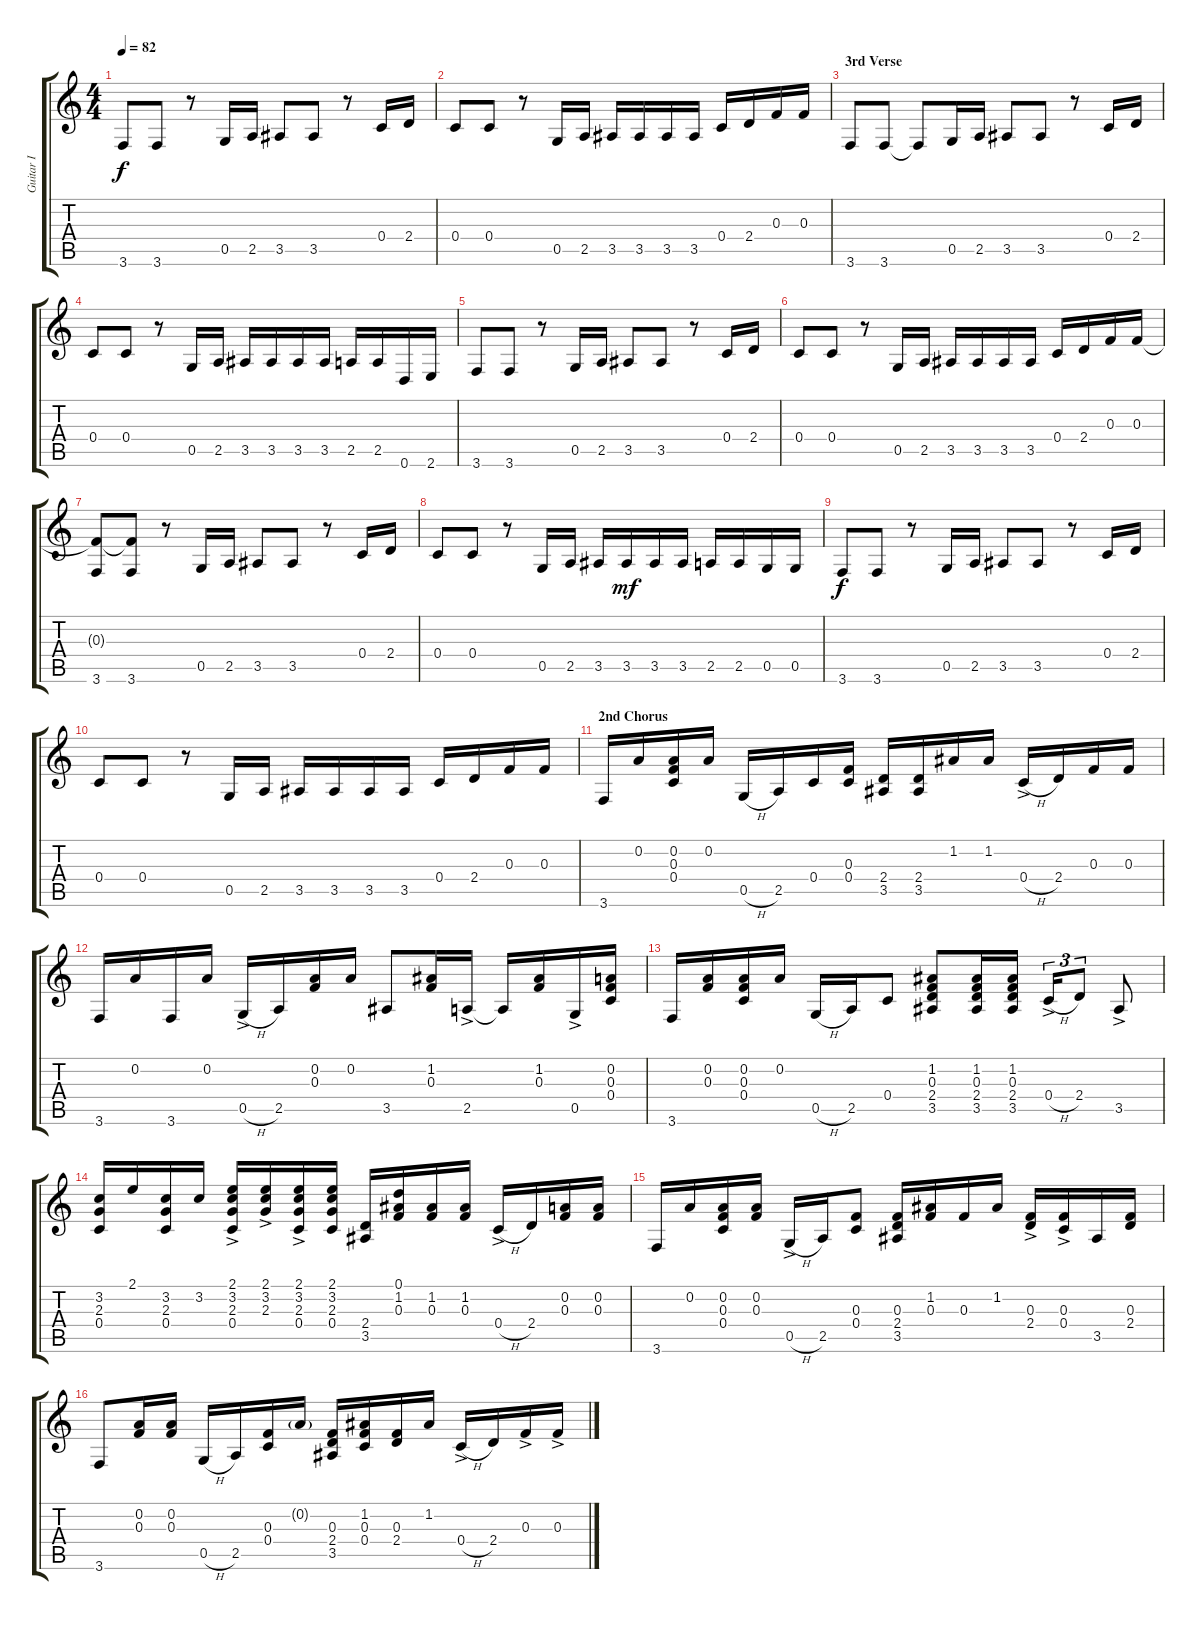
\track ("Guitar I" "Guitar I") {instrument acousticguitarsteel}
\staff {score tabs}
\tuning (D4 A3 F3 C3 G2 D2) {hide}
\ts (4 4)
\tempo 82
\clef g2
\ks c
3.6.8{dy f} 3.6.8 r.8 0.5.16 2.5.16 3.5.8 3.5.8 r.8 0.4.16 2.4.16 |
0.4.8 0.4.8 r.8 0.5.16 2.5.16 3.5.16 3.5.16 3.5.16 3.5.16 0.4.16 2.4.16 0.3.16 0.3.16 |
\section ("" "3rd Verse")
3.6.8 3.6.8 3.6{t}.8 0.5.16 2.5.16 3.5.8 3.5.8 r.8 0.4.16 2.4.16 |
0.4.8 0.4.8 r.8 0.5.16 2.5.16 3.5.16 3.5.16 3.5.16 3.5.16 2.5.16 2.5.16 0.6.16 2.6.16 |
3.6.8 3.6.8 r.8 0.5.16 2.5.16 3.5.8 3.5.8 r.8 0.4.16 2.4.16 |
0.4.8 0.4.8 r.8 0.5.16 2.5.16 3.5.16 3.5.16 3.5.16 3.5.16 0.4.16 2.4.16 0.3.16 0.3.16 |
(0.3{t} 3.6).8 (0.3{t} 3.6).8 r.8 0.5.16 2.5.16 3.5.8 3.5.8 r.8 0.4.16 2.4.16 |
0.4.8 0.4.8 r.8 0.5.16 2.5.16 3.5.16 3.5.16{dy mf} 3.5.16 3.5.16 2.5.16 2.5.16 0.5.16 0.5.16 |
3.6.8{dy f} 3.6.8 r.8 0.5.16 2.5.16 3.5.8 3.5.8 r.8 0.4.16 2.4.16 |
0.4.8 0.4.8 r.8 0.5.16 2.5.16 3.5.16 3.5.16 3.5.16 3.5.16 0.4.16 2.4.16 0.3.16 0.3.16 |
\section ("" "2nd Chorus")
3.6.16 0.2.16 (0.2 0.3 0.4).16 0.2.16 0.5{h}.16 2.5.16 0.4.16 (0.3 0.4).16 (2.4 3.5).16 (2.4 3.5).16 1.2.16 1.2.16 0.4{h ac}.16 2.4.16 0.3.16 0.3.16 |
3.6.16 0.2.16 3.6.16 0.2.16 0.5{h ac}.16 2.5.16 (0.2 0.3).16 0.2.16 3.5.8 (1.2 0.3).16 2.5{ac}.16 2.5{t}.16 (1.2 0.3).16 0.5{ac}.16 (0.2 0.3 0.4).16 |
3.6.16 (0.2 0.3).16 (0.2 0.3 0.4).16 0.2.16 0.5{h}.16 2.5.16 0.4.8 (1.2 0.3 2.4 3.5).8 (1.2 0.3 2.4 3.5).16 (1.2 0.3 2.4 3.5).16 0.4{h ac}.16{tu (3 2)} 2.4.8{tu (3 2)} 3.5{ac}.8 |
(3.2 2.3 0.4).16 2.1.16 (3.2 2.3 0.4).16 3.2.16 (2.1 3.2 2.3{ac} 0.4{ac}).16 (2.1 3.2 2.3{ac}).16 (2.1 3.2 2.3{ac} 0.4{ac}).16 (2.1 3.2 2.3 0.4).16 (2.4 3.5).16 (0.1 1.2 0.3).16 (1.2 0.3).16 (1.2 0.3).16 0.4{h ac}.16 2.4.16 (0.2 0.3).16 (0.2 0.3).16 |
3.6.16 0.2.16 (0.2 0.3 0.4).16 (0.2 0.3).16 0.5{h ac}.16 2.5.16 (0.3 0.4).8 (0.3 2.4 3.5).16 (1.2 0.3).16 0.3.16 1.2.16 (0.3 2.4{ac}).16 (0.3 0.4{ac}).16 3.5.16 (0.3 2.4).16 |
3.6.8 (0.2 0.3).16 (0.2 0.3).16 0.5{h}.16 2.5.16 (0.3 0.4).16 0.2{g}.16 (0.3 2.4 3.5).16 (1.2 0.3 0.4).16 (0.3 2.4).16 1.2.16 0.4{h ac}.16 2.4.16 0.3{ac}.16 0.3{ac}.16
